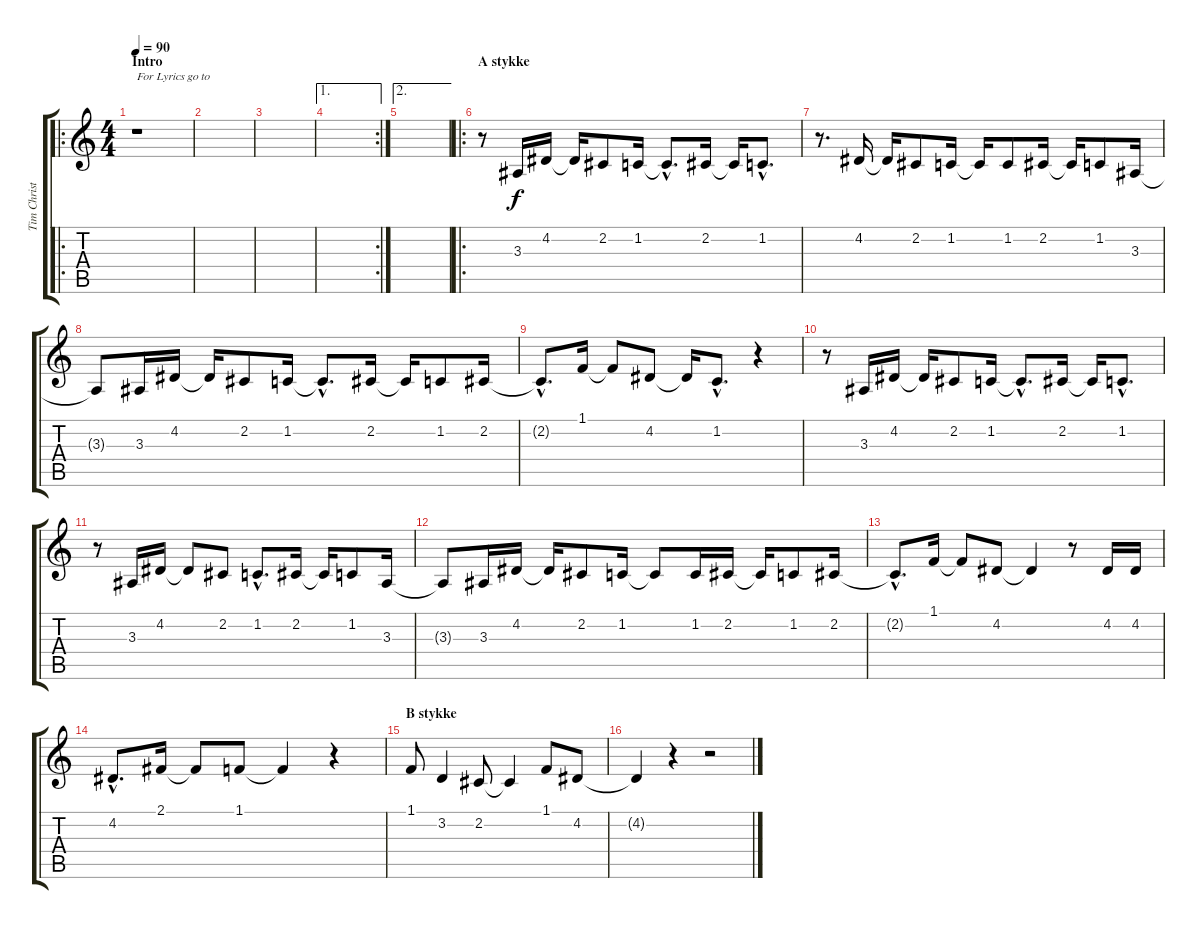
\track ("Tim Christensen (Vocal Backup)" "Tim Christ") {instrument violin}
\staff {score tabs}
\tuning (E4 B3 G3 D3 A2 E2) {hide}
\ro
\ts (4 4)
\section ("" "Intro")
\tempo 90
\clef g2
\ks c
r.1{txt "For Lyrics go to" dy f instrument violin} |
|
|
\ae 1
\rc 2
|
\ae 2
|
\ro
\section ("" "A stykke")
r.8 3.3.16 4.2.16 4.2{t}.16 2.2.8 1.2.16 1.2{hac t}.8{d} 2.2.16 2.2{t}.16 1.2{hac}.8{d} |
r.8{d} 4.2.16 4.2{t}.16 2.2.8 1.2.16 1.2{t}.16 1.2.8 2.2.16 2.2{t}.16 1.2.8 3.3.16 |
3.3{t}.8 3.3.16 4.2.16 4.2{t}.16 2.2.8 1.2.16 1.2{hac t}.8{d} 2.2.16 2.2{t}.16 1.2.8 2.2.16 |
2.2{hac t}.8{d} 1.1.16 1.1{t}.8 4.2.8 4.2{t}.16 1.2{hac}.8{d} r.4 |
r.8 3.3.16 4.2.16 4.2{t}.16 2.2.8 1.2.16 1.2{hac t}.8{d} 2.2.16 2.2{t}.16 1.2{hac}.8{d} |
r.8 3.3.16 4.2.16 4.2{t}.8 2.2.8 1.2{hac}.8{d} 2.2.16 2.2{t}.16 1.2.8 3.3.16 |
3.3{t}.8 3.3.16 4.2.16 4.2{t}.16 2.2.8 1.2.16 1.2{t}.8 1.2.16 2.2.16 2.2{t}.16 1.2.8 2.2.16 |
2.2{hac t}.8{d} 1.1.16 1.1{t}.8 4.2.8 4.2{t}.4 r.8 4.2.16 4.2.16 |
4.2{hac}.8{d} 2.1.16 2.1{t}.8 1.1.8 1.1{t}.4 r.4 |
\section ("" "B stykke")
1.1.8 3.2.4 2.2.8 2.2{t}.4 1.1.8 4.2.8 |
4.2{t}.4 r.4 r.2
